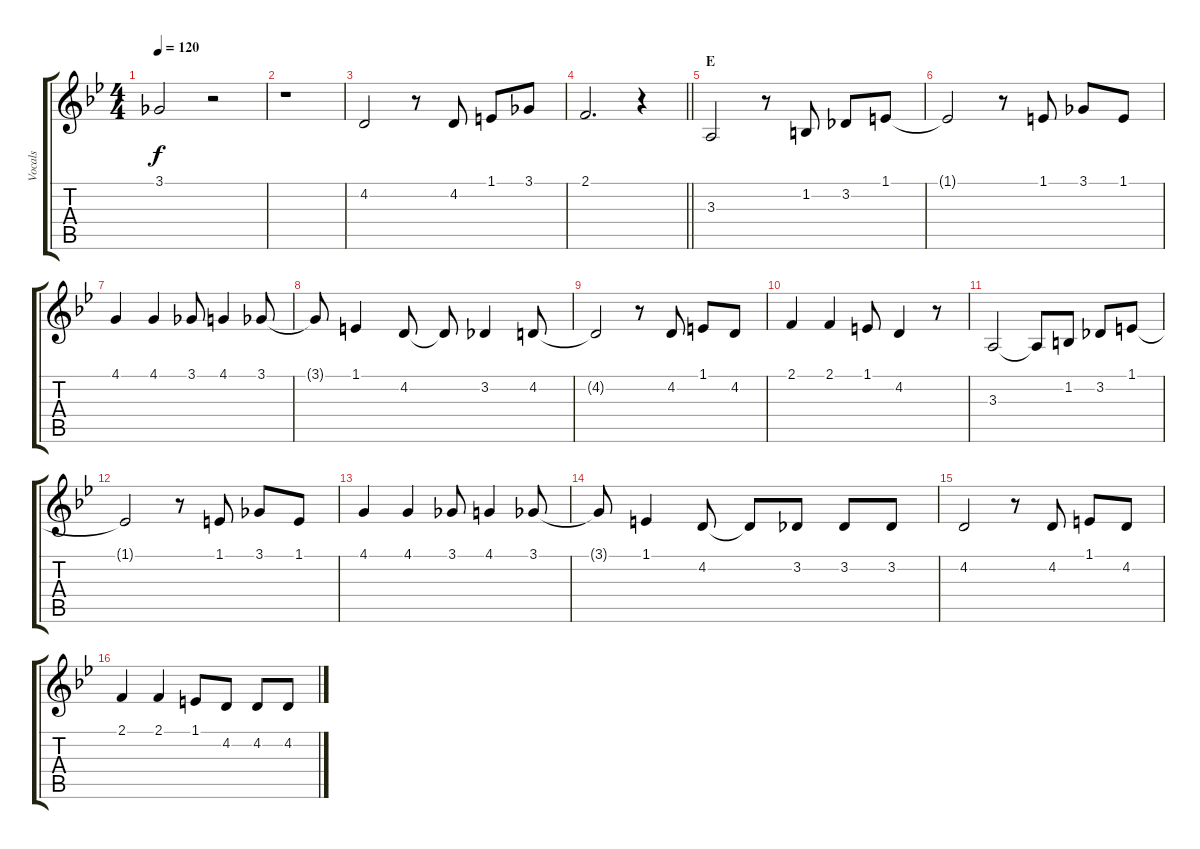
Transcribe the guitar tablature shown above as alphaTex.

\track ("Vocals" "Vocals") {instrument voiceoohs}
\staff {score tabs}
\tuning (Eb4 Bb3 Gb3 Db3 Ab2 Eb2) {hide}
\ts (4 4)
\tempo 120
\clef g2
\ks bb
3.1.2{dy f} r.2 |
r.1 |
4.2.2 r.8 4.2.8 1.1.8 3.1.8 |
\barLineRight lightlight
2.1.2{d} r.4 |
\section ("" "E")
3.3.2 r.8 1.2.8 3.2.8 1.1.8 |
1.1{t}.2 r.8 1.1.8 3.1.8 1.1.8 |
4.1.4 4.1.4 3.1.8 4.1.4 3.1.8 |
3.1{t}.8 1.1.4 4.2.8 4.2{t}.8 3.2.4 4.2.8 |
4.2{t}.2 r.8 4.2.8 1.1.8 4.2.8 |
2.1.4 2.1.4 1.1.8 4.2.4 r.8 |
3.3.2 3.3{t}.8 1.2.8 3.2.8 1.1.8 |
1.1{t}.2 r.8 1.1.8 3.1.8 1.1.8 |
4.1.4 4.1.4 3.1.8 4.1.4 3.1.8 |
3.1{t}.8 1.1.4 4.2.8 4.2{t}.8 3.2.8 3.2.8 3.2.8 |
4.2.2 r.8 4.2.8 1.1.8 4.2.8 |
2.1.4 2.1.4 1.1.8 4.2.8 4.2.8 4.2.8
